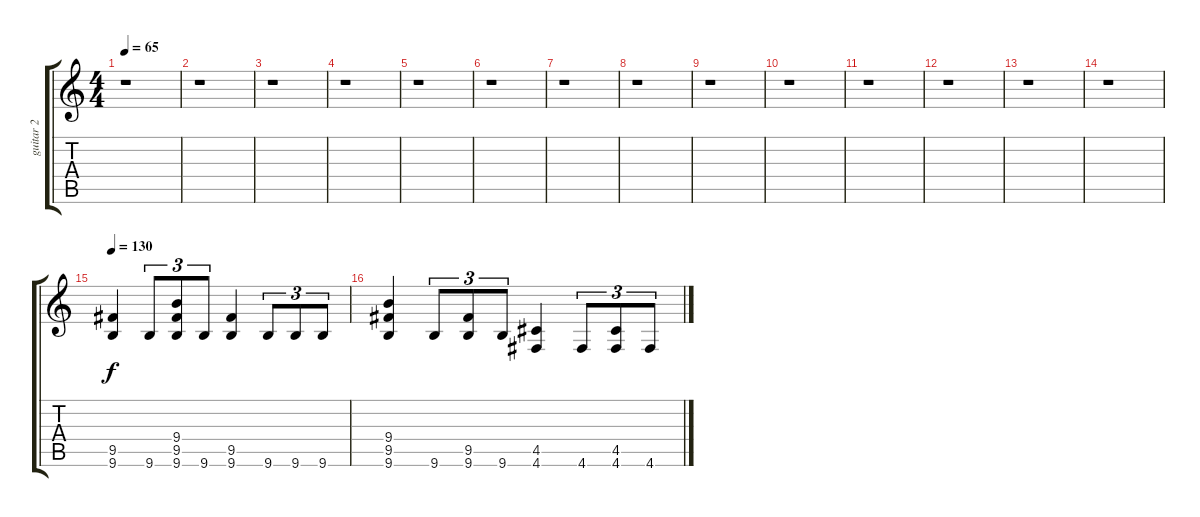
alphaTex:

\track ("guitar 2" "guitar 2") {instrument overdrivenguitar}
\staff {score tabs}
\tuning (E4 B3 G3 D3 A2 D2) {hide}
\ts (4 4)
\tempo 65
\clef g2
\ks c
r.1{dy f} |
r.1 |
r.1 |
r.1 |
r.1 |
r.1 |
r.1 |
r.1 |
r.1 |
r.1 |
r.1 |
r.1 |
r.1 |
r.1 |
\tempo 130
(9.5 9.6).4 9.6.8{tu (3 2)} (9.4 9.5 9.6).8{tu (3 2)} 9.6.8{tu (3 2)} (9.5 9.6).4 9.6.8{tu (3 2)} 9.6.8{tu (3 2)} 9.6.8{tu (3 2)} |
(9.4 9.5 9.6).4 9.6.8{tu (3 2)} (9.5 9.6).8{tu (3 2)} 9.6.8{tu (3 2)} (4.5 4.6).4 4.6.8{tu (3 2)} (4.5 4.6).8{tu (3 2)} 4.6.8{tu (3 2)}
